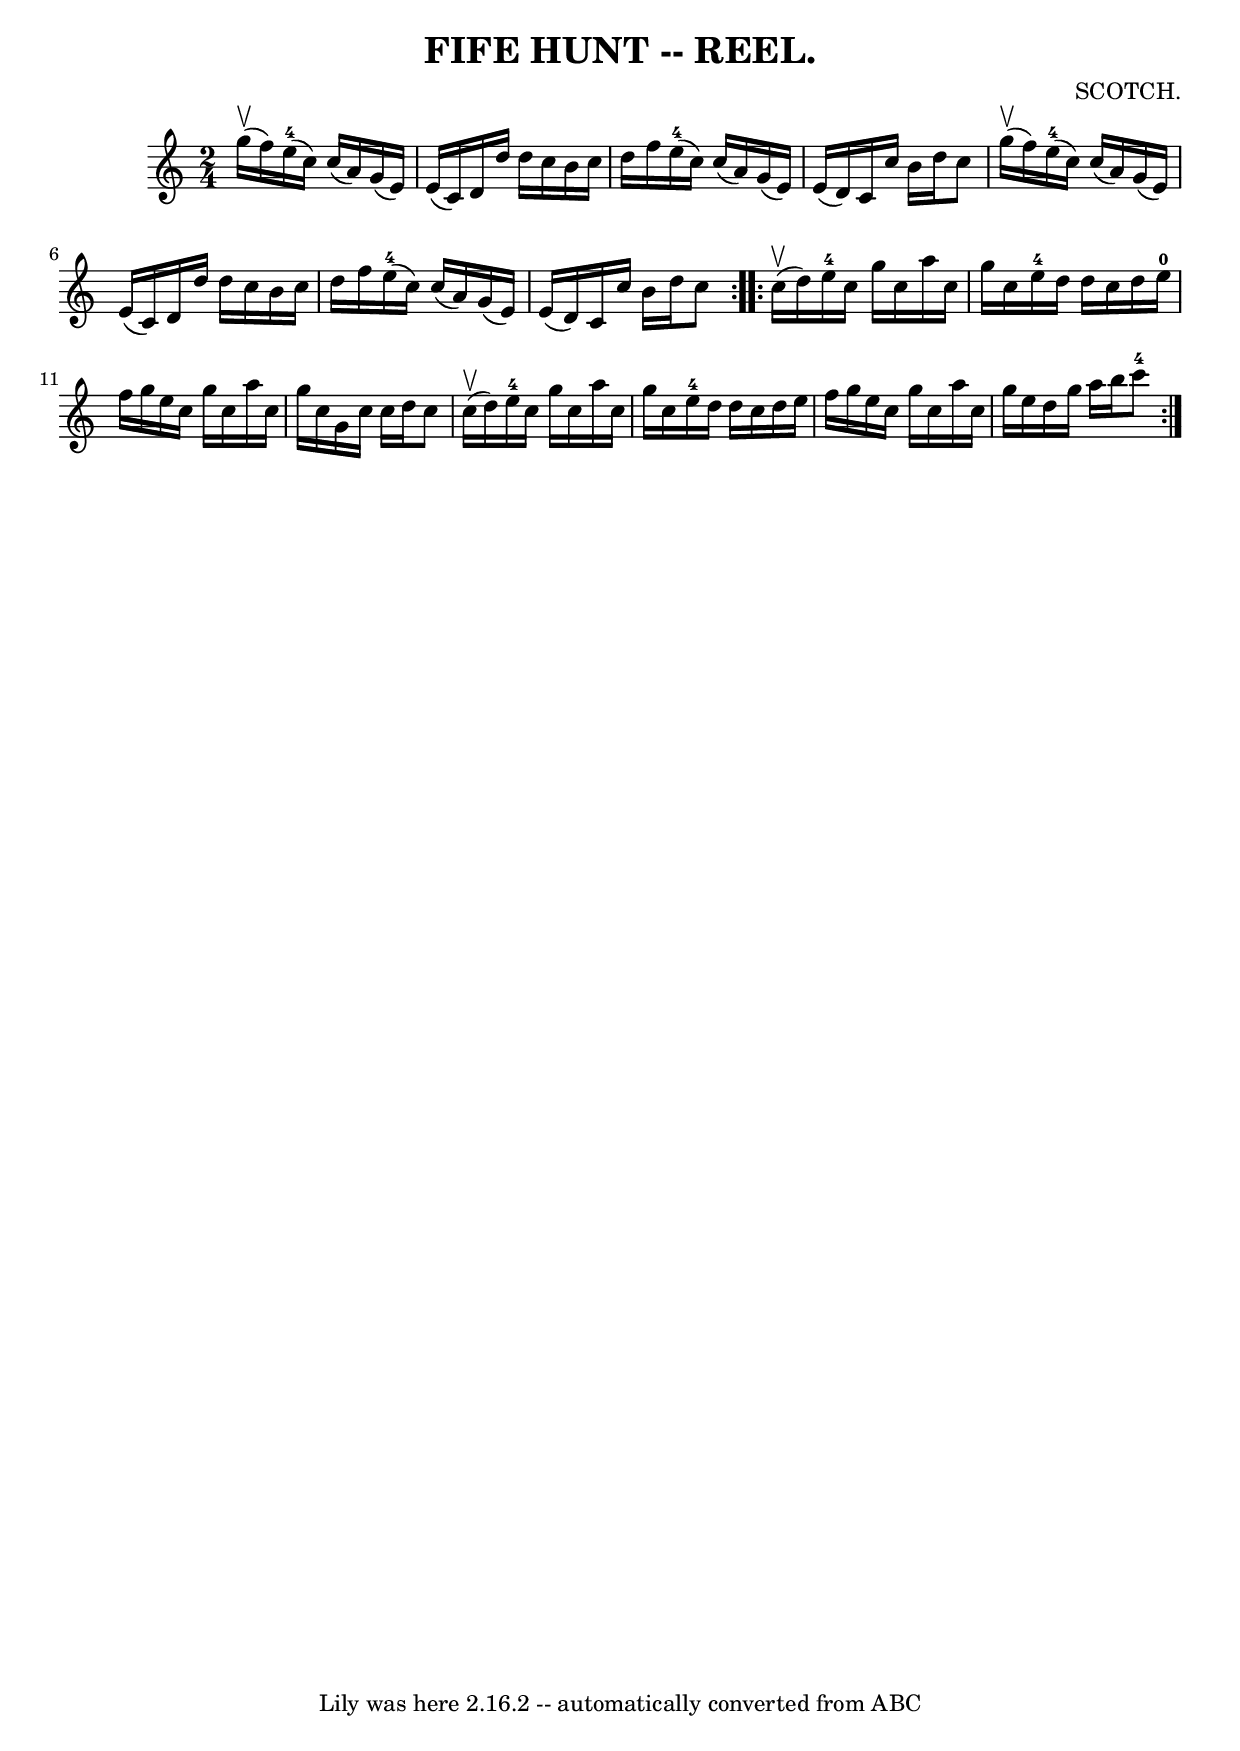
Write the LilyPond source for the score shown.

\version "2.16.2"
\include "Mammoth.ily"
\header {
  %% book = "Coles"
  composer = "SCOTCH."
  crossRefNumber = "7"
  footnotes = ""
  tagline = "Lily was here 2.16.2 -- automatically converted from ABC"
  title = "FIFE HUNT -- REEL."

}
voicedefault =  {



  \repeat volta 2 {

    \time 2/4 
    \key c \major g''16 (^\upbow f''16)  |
    e''16-4( c''16) c''16 (a'16) g'16 (e'16) e'16 (c'16)   |
    d'16 d''16 d''16 c''16 b'16 c''16 d''16 f''16   |
    e''16-4(c''16) c''16 (a'16) g'16 (e'16) e'16 (d'16)  |
    c'16 c''16 b'16 d''16 c''8 g''16 (^\upbow f''16) |
    e''16-4(c''16) c''16 (a'16) g'16 (e'16) e'16 (c'16) |
    d'16 d''16 d''16 c''16 b'16 c''16 d''16 f''16   |
    e''16-4(c''16) c''16 (a'16) g'16 (e'16) e'16 (d'16)  |
    c'16    
    c''16 b'16 d''16 c''8  
  }     
  \repeat volta 2 {
    c''16 (^\upbow d''16)  |
    e''16-4 c''16 g''16 c''16 a''16 c''16 g''16 c''16   |
    e''16-4 d''16 d''16 c''16 d''16 e''16-0 f''16 g''16   |
    e''16 c''16 g''16 c''16 a''16 c''16 g''16 c''16   |
    g'16 c''16 c''16 d''16 c''8 c''16 (^\upbow d''16)  |
    e''16-4 c''16 g''16 c''16 a''16 c''16 g''16 c''16   |
    e''16-4 d''16 d''16 c''16 d''16 e''16 f''16 g''16   |
    e''16 c''16 g''16 c''16 a''16 c''16 g''16 e''16   |
    d''16 g''16  
    a''16 b''16 c'''8-4 
  }   

}

\score{
  <<

    \context Staff="default"
    {
      \voicedefault 
      
    }

  >>
  \layout {
    
  }
  \midi {
  }

}
